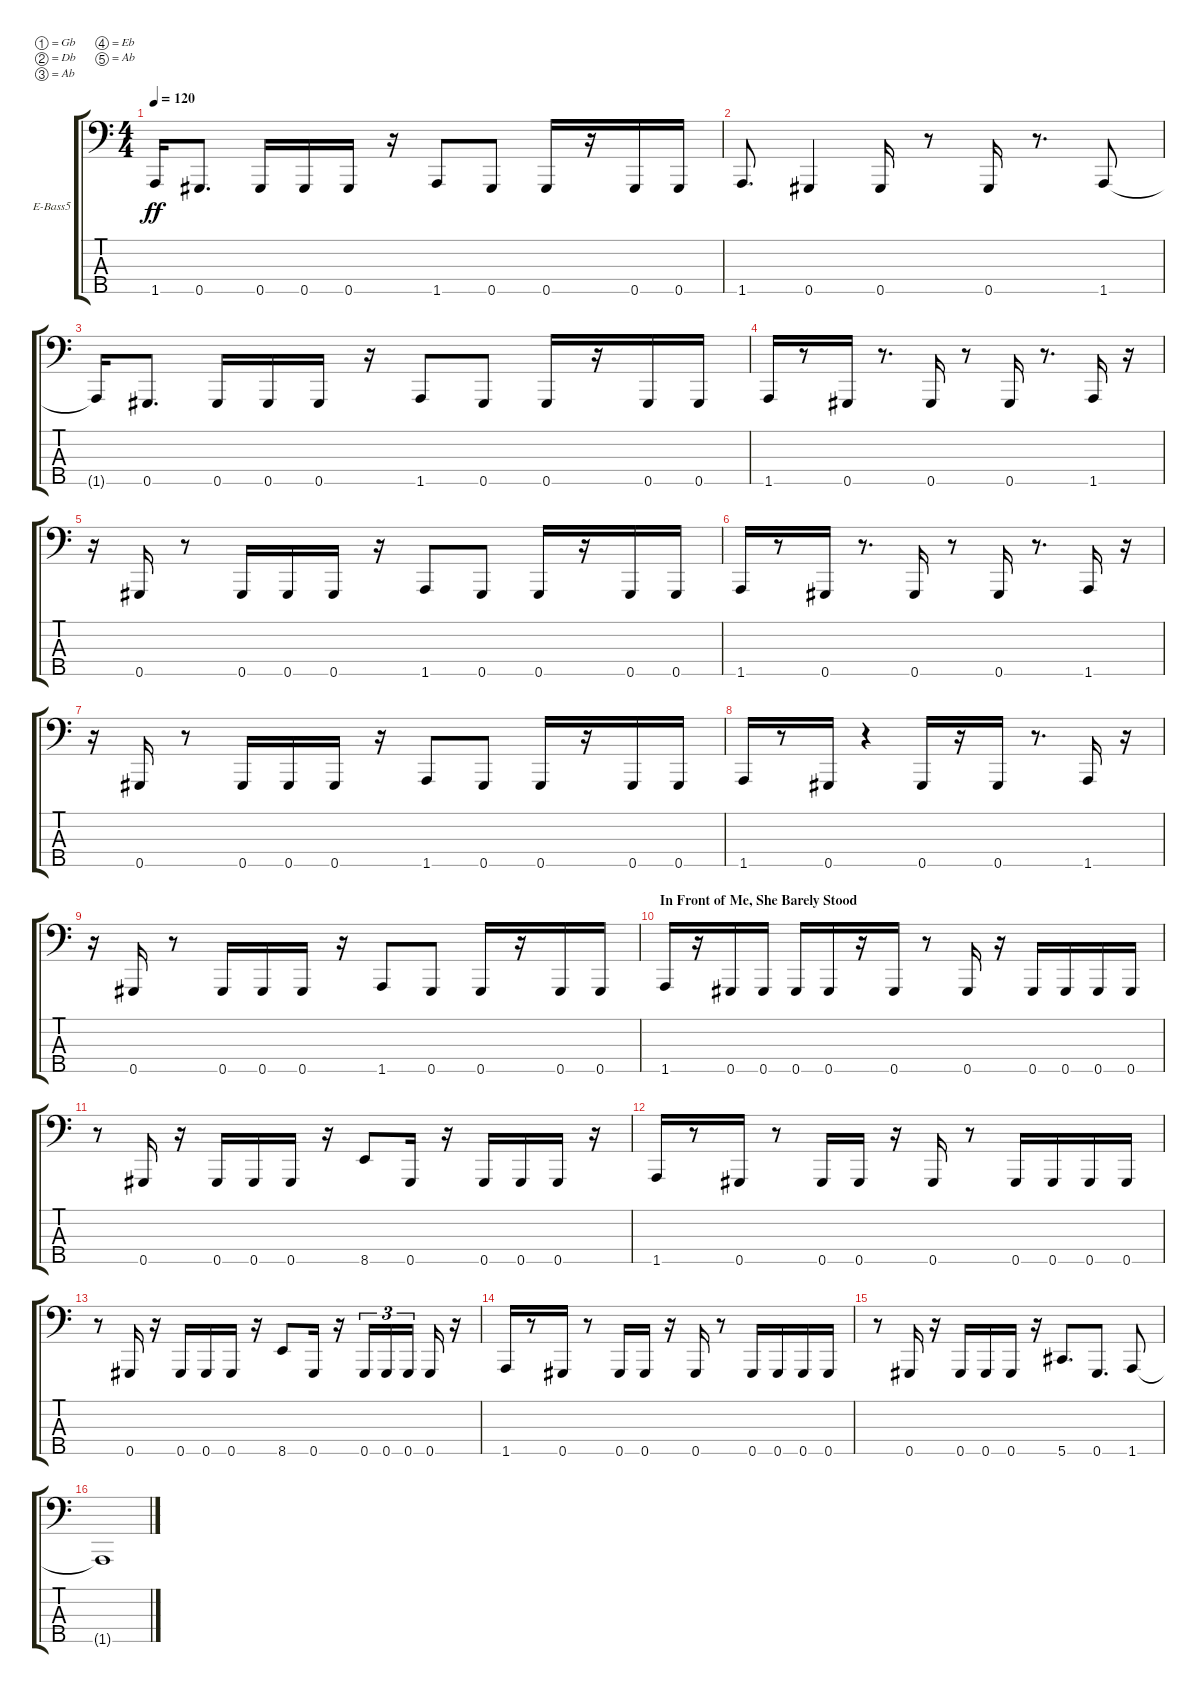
\defaultSystemsLayout 4
\bracketExtendMode groupsimilarinstruments
\firstSystemTrackNameOrientation horizontal
\otherSystemsTrackNameOrientation horizontal
\track ("Electric Bass" "E-Bass5") {instrument electricbassfinger}
\staff {score tabs}
\tuning (Gb2 Db2 Ab1 Eb1 Ab0)
\ts (4 4)
\tempo 120
\clef f4
\scale
0.208191
\ks c
1.5{t}.16{dy ff} 0.5.8{d} 0.5.16 0.5.16 0.5.16 r.16 1.5.8 0.5.8 0.5.16 r.16 0.5.16 0.5.16 |
\scale
0.333333 1.5.8{d} 0.5.4 0.5.16 r.8 0.5.16 r.8{d} 1.5.8 |
\scale
0.333333 1.5{t}.16 0.5.8{d} 0.5.16 0.5.16 0.5.16 r.16 1.5.8 0.5.8 0.5.16 r.16 0.5.16 0.5.16 |
\scale
0.333333 1.5.16 r.8 0.5.16 r.8{d} 0.5.16 r.8 0.5.16 r.8{d} 1.5.16 r.16 |
\scale
0.333333 r.16 0.5.16 r.8 0.5.16 0.5.16 0.5.16 r.16 1.5.8 0.5.8 0.5.16 r.16 0.5.16 0.5.16 |
1.5.16 r.8 0.5.16 r.8{d} 0.5.16 r.8 0.5.16 r.8{d} 1.5.16 r.16 |
r.16 0.5.16 r.8 0.5.16 0.5.16 0.5.16 r.16 1.5.8 0.5.8 0.5.16 r.16 0.5.16 0.5.16 |
\scale
0.333333 1.5.16 r.8 0.5.16 r.4 0.5.16 r.16 0.5.16 r.8{d} 1.5.16 r.16 |
\scale
0.333333 r.16 0.5.16 r.8 0.5.16 0.5.16 0.5.16 r.16 1.5.8 0.5.8 0.5.16 r.16 0.5.16 0.5.16 |
\section ("" "In Front of Me, She Barely Stood")
\scale
0.333333 1.5.16 r.16 0.5.16 0.5.16 0.5.16 0.5.16 r.16 0.5.16 r.8 0.5.16 r.16 0.5.16 0.5.16 0.5.16 0.5.16 |
\scale
0.333333 r.8 0.5.16 r.16 0.5.16 0.5.16 0.5.16 r.16 8.5.8 0.5.16 r.16 0.5.16 0.5.16 0.5.16 r.16 |
\scale
0.333333 1.5.16 r.8 0.5.16 r.8 0.5.16 0.5.16 r.16 0.5.16 r.8 0.5.16 0.5.16 0.5.16 0.5.16 |
\scale
0.333333 r.8 0.5.16 r.16 0.5.16 0.5.16 0.5.16 r.16 8.5.8 0.5.16 r.16 0.5.16{tu (3 2)} 0.5.16{tu (3 2)} 0.5.16{tu (3 2)} 0.5.16 r.16 |
\scale
0.333333 1.5.16 r.8 0.5.16 r.8 0.5.16 0.5.16 r.16 0.5.16 r.8 0.5.16 0.5.16 0.5.16 0.5.16 |
\scale
0.333333 r.8 0.5.16 r.16 0.5.16 0.5.16 0.5.16 r.16 5.5.8{d} 0.5.8{d} 1.5.8 |
1.5{t}.1
